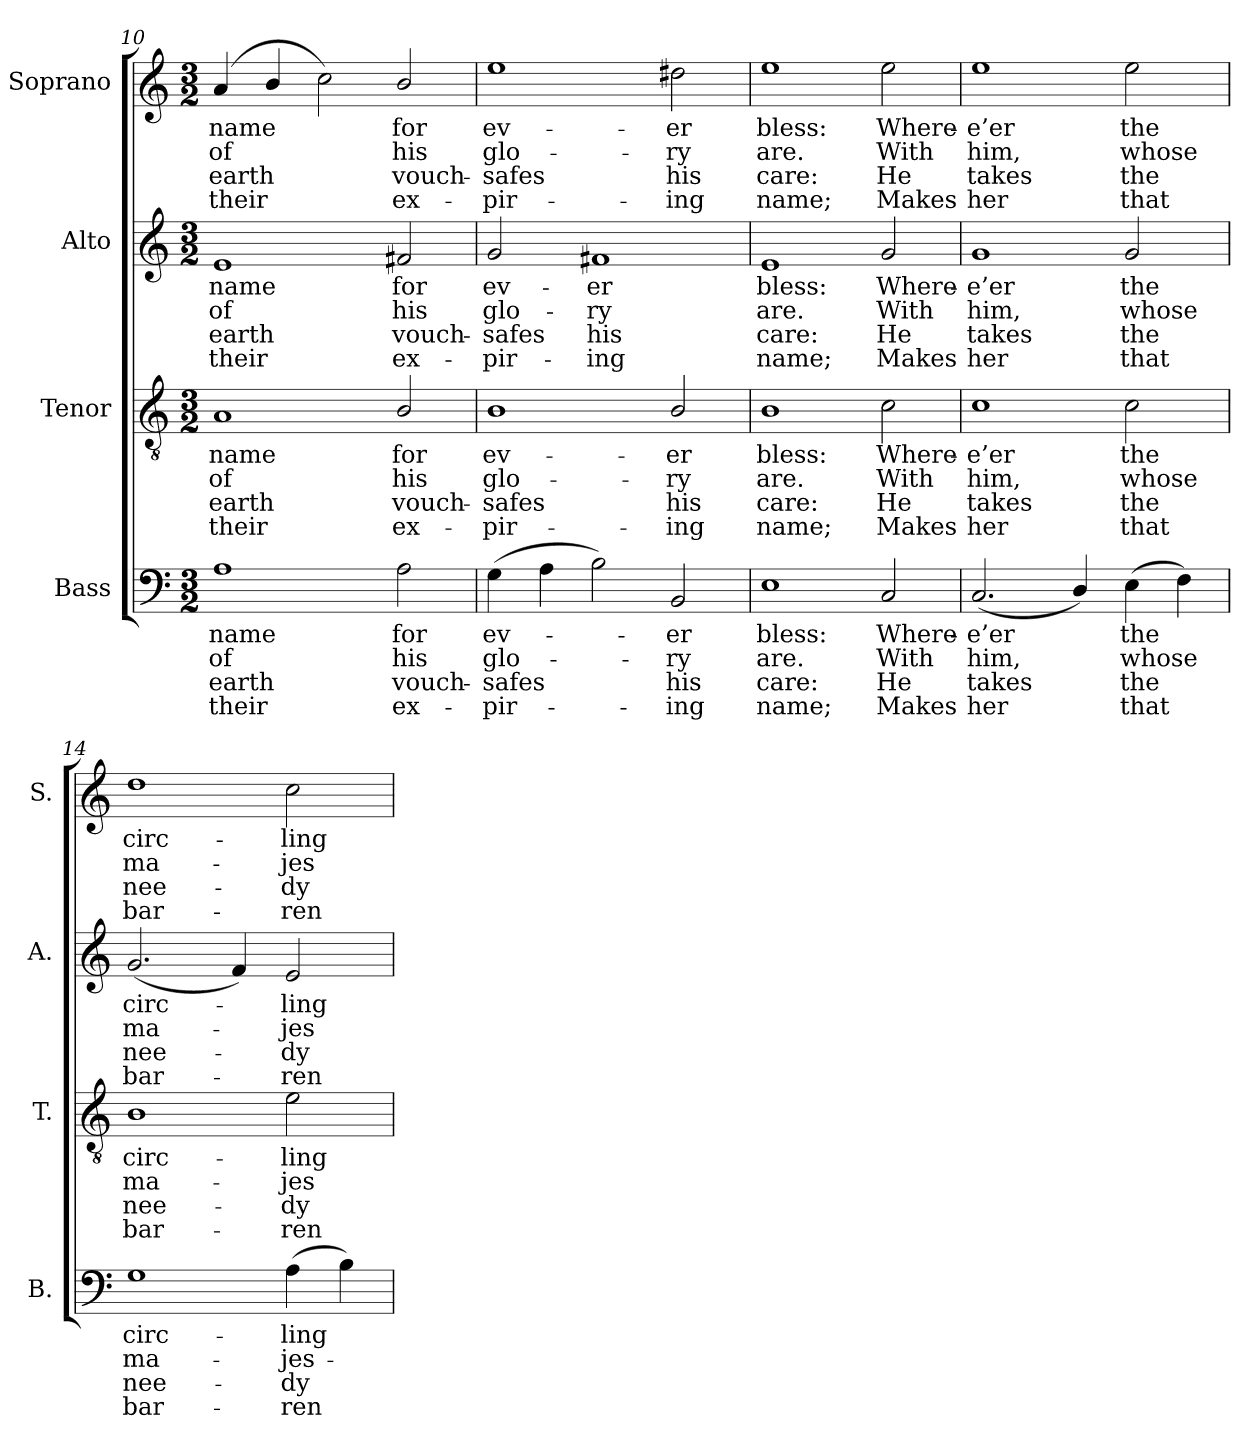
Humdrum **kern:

**kern	**text	**text	**text	**text	**kern	**text	**text	**text	**text	**kern	**text	**text	**text	**text	**kern	**text	**text	**text	**text
*part4	*part4	*part4	*part4	*part4	*part3	*part3	*part3	*part3	*part3	*part2	*part2	*part2	*part2	*part2	*part1	*part1	*part1	*part1	*part1
*staff4	*staff4	*staff4	*staff4	*staff4	*staff3	*staff3	*staff3	*staff3	*staff3	*staff2	*staff2	*staff2	*staff2	*staff2	*staff1	*staff1	*staff1	*staff1	*staff1
*I"Bass	*	*	*	*	*I"Tenor	*	*	*	*	*I"Alto	*	*	*	*	*I"Soprano	*	*	*	*
*I'B.	*	*	*	*	*I'T.	*	*	*	*	*I'A.	*	*	*	*	*I'S.	*	*	*	*
*clefF4	*	*	*	*	*clefGv2	*	*	*	*	*clefG2	*	*	*	*	*clefG2	*	*	*	*
*	*	*	*	*	*ITrd7c12	*	*	*	*	*	*	*	*	*	*	*	*	*	*
*k[]	*	*	*	*	*k[]	*	*	*	*	*k[]	*	*	*	*	*k[]	*	*	*	*
*a:	*	*	*	*	*a:	*	*	*	*	*a:	*	*	*	*	*a:	*	*	*	*
*M3/2	*	*	*	*	*M3/2	*	*	*	*	*M3/2	*	*	*	*	*M3/2	*	*	*	*
=10	=10	=10	=10	=10	=10	=10	=10	=10	=10	=10	=10	=10	=10	=10	=10	=10	=10	=10	=10
!	!LO:LY:b:color=#000000	!LO:LY:b:color=#000000	!LO:LY:b:color=#000000	!LO:LY:b:color=#000000	!	!	!	!	!	!	!	!	!	!	!	!	!	!	!
!	!	!	!	!	!	!LO:LY:b:color=#000000	!LO:LY:b:color=#000000	!LO:LY:b:color=#000000	!LO:LY:b:color=#000000	!	!	!	!	!	!	!	!	!	!
!	!	!	!	!	!	!	!	!	!	!	!LO:LY:b:color=#000000	!LO:LY:b:color=#000000	!LO:LY:b:color=#000000	!LO:LY:b:color=#000000	!	!	!	!	!
!	!	!	!	!	!	!	!	!	!	!	!	!	!	!	!	!LO:LY:b:color=#000000	!LO:LY:b:color=#000000	!LO:LY:b:color=#000000	!LO:LY:b:color=#000000
1Ai	name	of	earth	their	1AAi	name	of	earth	their	1ei	name	of	earth	their	(4ai/	name	of	earth	their
.	.	.	.	.	.	.	.	.	.	.	.	.	.	.	4bi/	.	.	.	.
.	.	.	.	.	.	.	.	.	.	.	.	.	.	.	2cci\)	.	.	.	.
!	!LO:LY:b:color=#000000	!LO:LY:b:color=#000000	!LO:LY:b:color=#000000	!LO:LY:b:color=#000000	!	!	!	!	!	!	!	!	!	!	!	!	!	!	!
!	!	!	!	!	!	!LO:LY:b:color=#000000	!LO:LY:b:color=#000000	!LO:LY:b:color=#000000	!LO:LY:b:color=#000000	!	!	!	!	!	!	!	!	!	!
!	!	!	!	!	!	!	!	!	!	!	!LO:LY:b:color=#000000	!LO:LY:b:color=#000000	!LO:LY:b:color=#000000	!LO:LY:b:color=#000000	!	!	!	!	!
!	!	!	!	!	!	!	!	!	!	!	!	!	!	!	!	!LO:LY:b:color=#000000	!LO:LY:b:color=#000000	!LO:LY:b:color=#000000	!LO:LY:b:color=#000000
2Ai\	for	his	vouch-	-ex-	2BBi/	for	his	vouch-	-ex-	2f#Xi/	for	his	vouch-	-ex-	2bi/	for	his	vouch-	-ex-
=11	=11	=11	=11	=11	=11	=11	=11	=11	=11	=11	=11	=11	=11	=11	=11	=11	=11	=11	=11
!	!LO:LY:b:color=#000000	!LO:LY:b:color=#000000	!LO:LY:b:color=#000000	!LO:LY:b:color=#000000	!	!	!	!	!	!	!	!	!	!	!	!	!	!	!
!	!	!	!	!	!	!LO:LY:b:color=#000000	!LO:LY:b:color=#000000	!LO:LY:b:color=#000000	!LO:LY:b:color=#000000	!	!	!	!	!	!	!	!	!	!
!	!	!	!	!	!	!	!	!	!	!	!LO:LY:b:color=#000000	!LO:LY:b:color=#000000	!LO:LY:b:color=#000000	!LO:LY:b:color=#000000	!	!	!	!	!
!	!	!	!	!	!	!	!	!	!	!	!	!	!	!	!	!LO:LY:b:color=#000000	!LO:LY:b:color=#000000	!LO:LY:b:color=#000000	!LO:LY:b:color=#000000
(4Gi\	ev-	glo-	-safes	pir-	1BBi	ev-	glo-	-safes	pir-	2gi/	ev-	glo-	-safes	pir-	1eei	ev-	glo-	-safes	pir-
4Ai\	.	.	.	.	.	.	.	.	.	.	.	.	.	.	.	.	.	.	.
!	!	!	!	!	!	!	!	!	!	!	!LO:LY:b:color=#000000	!LO:LY:b:color=#000000	!LO:LY:b:color=#000000	!LO:LY:b:color=#000000	!	!	!	!	!
2Bi\)	.	.	.	.	.	.	.	.	.	1f#Xi	-er	-ry	-his	ing	.	.	.	.	.
!	!LO:LY:b:color=#000000	!LO:LY:b:color=#000000	!LO:LY:b:color=#000000	!LO:LY:b:color=#000000	!	!	!	!	!	!	!	!	!	!	!	!	!	!	!
!	!	!	!	!	!	!LO:LY:b:color=#000000	!LO:LY:b:color=#000000	!LO:LY:b:color=#000000	!LO:LY:b:color=#000000	!	!	!	!	!	!	!	!	!	!
!	!	!	!	!	!	!	!	!	!	!	!	!	!	!	!	!LO:LY:b:color=#000000	!LO:LY:b:color=#000000	!LO:LY:b:color=#000000	!LO:LY:b:color=#000000
2BBi/	-er	-ry	-his	ing	2BBi/	-er	-ry	-his	ing	.	.	.	.	.	2dd#Xi\	-er	-ry	-his	ing
=12	=12	=12	=12	=12	=12	=12	=12	=12	=12	=12	=12	=12	=12	=12	=12	=12	=12	=12	=12
!	!LO:LY:b:color=#000000	!LO:LY:b:color=#000000	!LO:LY:b:color=#000000	!LO:LY:b:color=#000000	!	!	!	!	!	!	!	!	!	!	!	!	!	!	!
!	!	!	!	!	!	!LO:LY:b:color=#000000	!LO:LY:b:color=#000000	!LO:LY:b:color=#000000	!LO:LY:b:color=#000000	!	!	!	!	!	!	!	!	!	!
!	!	!	!	!	!	!	!	!	!	!	!LO:LY:b:color=#000000	!LO:LY:b:color=#000000	!LO:LY:b:color=#000000	!LO:LY:b:color=#000000	!	!	!	!	!
!	!	!	!	!	!	!	!	!	!	!	!	!	!	!	!	!LO:LY:b:color=#000000	!LO:LY:b:color=#000000	!LO:LY:b:color=#000000	!LO:LY:b:color=#000000
1Ei	bless:	are.	care:	name;	1BBi	bless:	are.	care:	name;	1ei	bless:	are.	care:	name;	1eei	bless:	are.	care:	name;
!	!LO:LY:b:color=#000000	!LO:LY:b:color=#000000	!LO:LY:b:color=#000000	!LO:LY:b:color=#000000	!	!	!	!	!	!	!	!	!	!	!	!	!	!	!
!	!	!	!	!	!	!LO:LY:b:color=#000000	!LO:LY:b:color=#000000	!LO:LY:b:color=#000000	!LO:LY:b:color=#000000	!	!	!	!	!	!	!	!	!	!
!	!	!	!	!	!	!	!	!	!	!	!LO:LY:b:color=#000000	!LO:LY:b:color=#000000	!LO:LY:b:color=#000000	!LO:LY:b:color=#000000	!	!	!	!	!
!	!	!	!	!	!	!	!	!	!	!	!	!	!	!	!	!LO:LY:b:color=#000000	!LO:LY:b:color=#000000	!LO:LY:b:color=#000000	!LO:LY:b:color=#000000
2Ci/	Where-	With	He	Makes	2Ci\	Where-	With	He	Makes	2gi/	Where-	With	He	Makes	2eei\	Where-	With	He	Makes
!!LO:PB:g=z
=13	=13	=13	=13	=13	=13	=13	=13	=13	=13	=13	=13	=13	=13	=13	=13	=13	=13	=13	=13
!	!LO:LY:b:color=#000000	!LO:LY:b:color=#000000	!LO:LY:b:color=#000000	!LO:LY:b:color=#000000	!	!	!	!	!	!	!	!	!	!	!	!	!	!	!
!	!	!	!	!	!	!LO:LY:b:color=#000000	!LO:LY:b:color=#000000	!LO:LY:b:color=#000000	!LO:LY:b:color=#000000	!	!	!	!	!	!	!	!	!	!
!	!	!	!	!	!	!	!	!	!	!	!LO:LY:b:color=#000000	!LO:LY:b:color=#000000	!LO:LY:b:color=#000000	!LO:LY:b:color=#000000	!	!	!	!	!
!	!	!	!	!	!	!	!	!	!	!	!	!	!	!	!	!LO:LY:b:color=#000000	!LO:LY:b:color=#000000	!LO:LY:b:color=#000000	!LO:LY:b:color=#000000
(2.Ci/	-e’er	him,	takes	her	1Ci	-e’er	him,	takes	her	1gi	-e’er	him,	takes	her	1eei	-e’er	him,	takes	her
4Di/)	.	.	.	.	.	.	.	.	.	.	.	.	.	.	.	.	.	.	.
!	!LO:LY:b:color=#000000	!LO:LY:b:color=#000000	!LO:LY:b:color=#000000	!LO:LY:b:color=#000000	!	!	!	!	!	!	!	!	!	!	!	!	!	!	!
!	!	!	!	!	!	!LO:LY:b:color=#000000	!LO:LY:b:color=#000000	!LO:LY:b:color=#000000	!LO:LY:b:color=#000000	!	!	!	!	!	!	!	!	!	!
!	!	!	!	!	!	!	!	!	!	!	!LO:LY:b:color=#000000	!LO:LY:b:color=#000000	!LO:LY:b:color=#000000	!LO:LY:b:color=#000000	!	!	!	!	!
!	!	!	!	!	!	!	!	!	!	!	!	!	!	!	!	!LO:LY:b:color=#000000	!LO:LY:b:color=#000000	!LO:LY:b:color=#000000	!LO:LY:b:color=#000000
(4Ei\	the	whose	the	that	2Ci\	the	whose	the	that	2gi/	the	whose	the	that	2eei\	the	whose	the	that
4Fi\)	.	.	.	.	.	.	.	.	.	.	.	.	.	.	.	.	.	.	.
=14	=14	=14	=14	=14	=14	=14	=14	=14	=14	=14	=14	=14	=14	=14	=14	=14	=14	=14	=14
!	!LO:LY:b:color=#000000	!LO:LY:b:color=#000000	!LO:LY:b:color=#000000	!LO:LY:b:color=#000000	!	!	!	!	!	!	!	!	!	!	!	!	!	!	!
!	!	!	!	!	!	!LO:LY:b:color=#000000	!LO:LY:b:color=#000000	!LO:LY:b:color=#000000	!LO:LY:b:color=#000000	!	!	!	!	!	!	!	!	!	!
!	!	!	!	!	!	!	!	!	!	!	!LO:LY:b:color=#000000	!LO:LY:b:color=#000000	!LO:LY:b:color=#000000	!LO:LY:b:color=#000000	!	!	!	!	!
!	!	!	!	!	!	!	!	!	!	!	!	!	!	!	!	!LO:LY:b:color=#000000	!LO:LY:b:color=#000000	!LO:LY:b:color=#000000	!LO:LY:b:color=#000000
1Gi	circ-	ma-	nee-	-bar-	1BBi	circ-	ma-	nee-	-bar-	(2.gi/	circ-	ma-	nee-	-bar-	1ddi	circ-	ma-	nee-	-bar-
.	.	.	.	.	.	.	.	.	.	4fi/)	.	.	.	.	.	.	.	.	.
!	!LO:LY:b:color=#000000	!LO:LY:b:color=#000000	!LO:LY:b:color=#000000	!LO:LY:b:color=#000000	!	!	!	!	!	!	!	!	!	!	!	!	!	!	!
!	!	!	!	!	!	!LO:LY:b:color=#000000	!LO:LY:b:color=#000000	!LO:LY:b:color=#000000	!LO:LY:b:color=#000000	!	!	!	!	!	!	!	!	!	!
!	!	!	!	!	!	!	!	!	!	!	!LO:LY:b:color=#000000	!LO:LY:b:color=#000000	!LO:LY:b:color=#000000	!LO:LY:b:color=#000000	!	!	!	!	!
!	!	!	!	!	!	!	!	!	!	!	!	!	!	!	!	!LO:LY:b:color=#000000	!LO:LY:b:color=#000000	!LO:LY:b:color=#000000	!LO:LY:b:color=#000000
(4Ai\	-ling	-jes-	-dy	ren	2Ei\	-ling	-jes-	-dy	ren	2ei/	-ling	-jes-	-dy	ren	2cci\	-ling	-jes-	-dy	ren
4Bi\)	.	.	.	.	.	.	.	.	.	.	.	.	.	.	.	.	.	.	.
=	=	=	=	=	=	=	=	=	=	=	=	=	=	=	=	=	=	=	=
*-	*-	*-	*-	*-	*-	*-	*-	*-	*-	*-	*-	*-	*-	*-	*-	*-	*-	*-	*-
